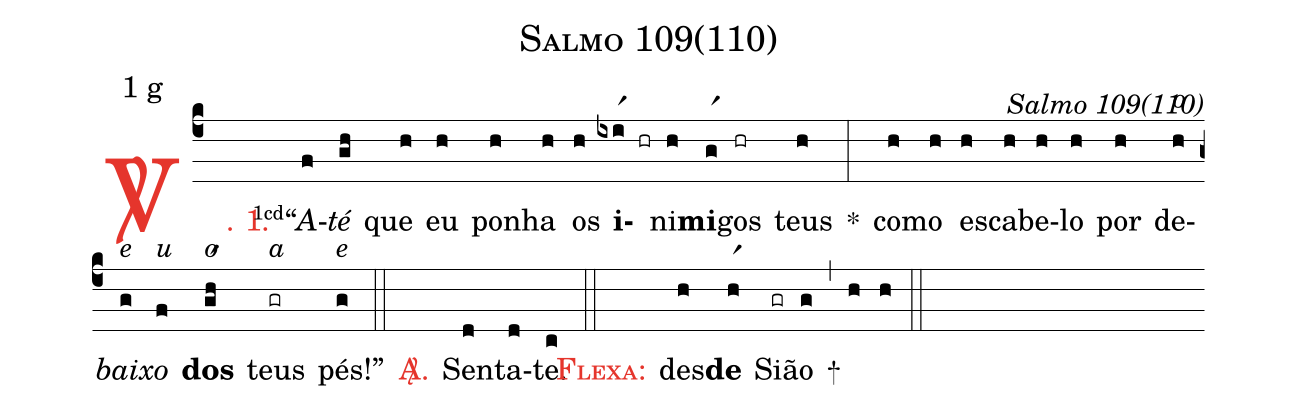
name: Salmo 109(110);
mode: 1;
mode-differentia: g;
commentary: Salmo 109(110);
%%
(c4)

<c><sp>V/</sp>. 1.</c>() <v>\VSup{1cd}</v>``<i>A</i>(f)<i>té</i>(gh) que(h) eu(h) po(h)nha(h) os(h) <b>i</b>(ixir1 hr)ni(h)<b>mi</b>(gr1)gos(hr) teus(h) *(:) co(h)mo(h) es(h)ca(h)be(h)lo(h) por(h) de<alt>o</alt>(h)<i>bai</i><alt>e</alt>(g)<i>xo</i><alt>u</alt>(f) <b>dos</b><alt>o</alt>(gr1h) teus<alt>a</alt>(gr) pés!''<alt>e</alt>(g)

(::)

<nlba><c><sp>A/</sp>.</c>() Sen</nlba>(d)ta-(d)te.(c)

(::)

<c><sc>Flexa:</sc></c>() des(h)<b>de</b>(hr1) Si(gr)ão(g) +(,) (h) (h)

(::)
